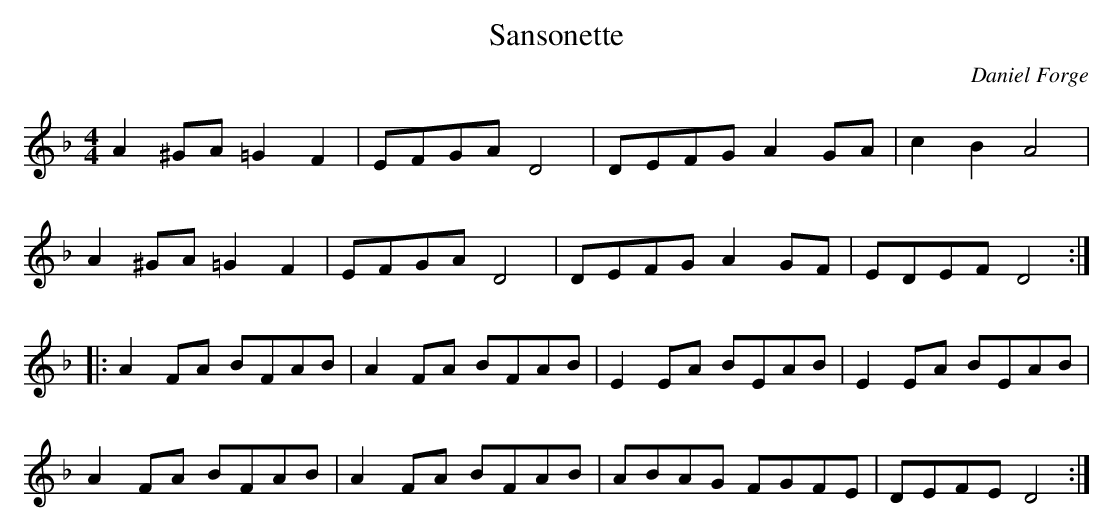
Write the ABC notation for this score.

X:1
T:Sansonette
M:4/4
L:1/8
C:Daniel Forge
K:Dm
A2^GA =G2 F2 | EFGA D4 | DEFG A2 GA | c2 B2 A4 |
A2^GA =G2 F2 | EFGA D4 | DEFG A2 GF | EDEF D4 ::
A2 FA BFAB | A2 FA BFAB | E2 EA BEAB | E2 EA BEAB |
A2 FA BFAB | A2 FA BFAB | ABAG FGFE | DEFE D4 :|
